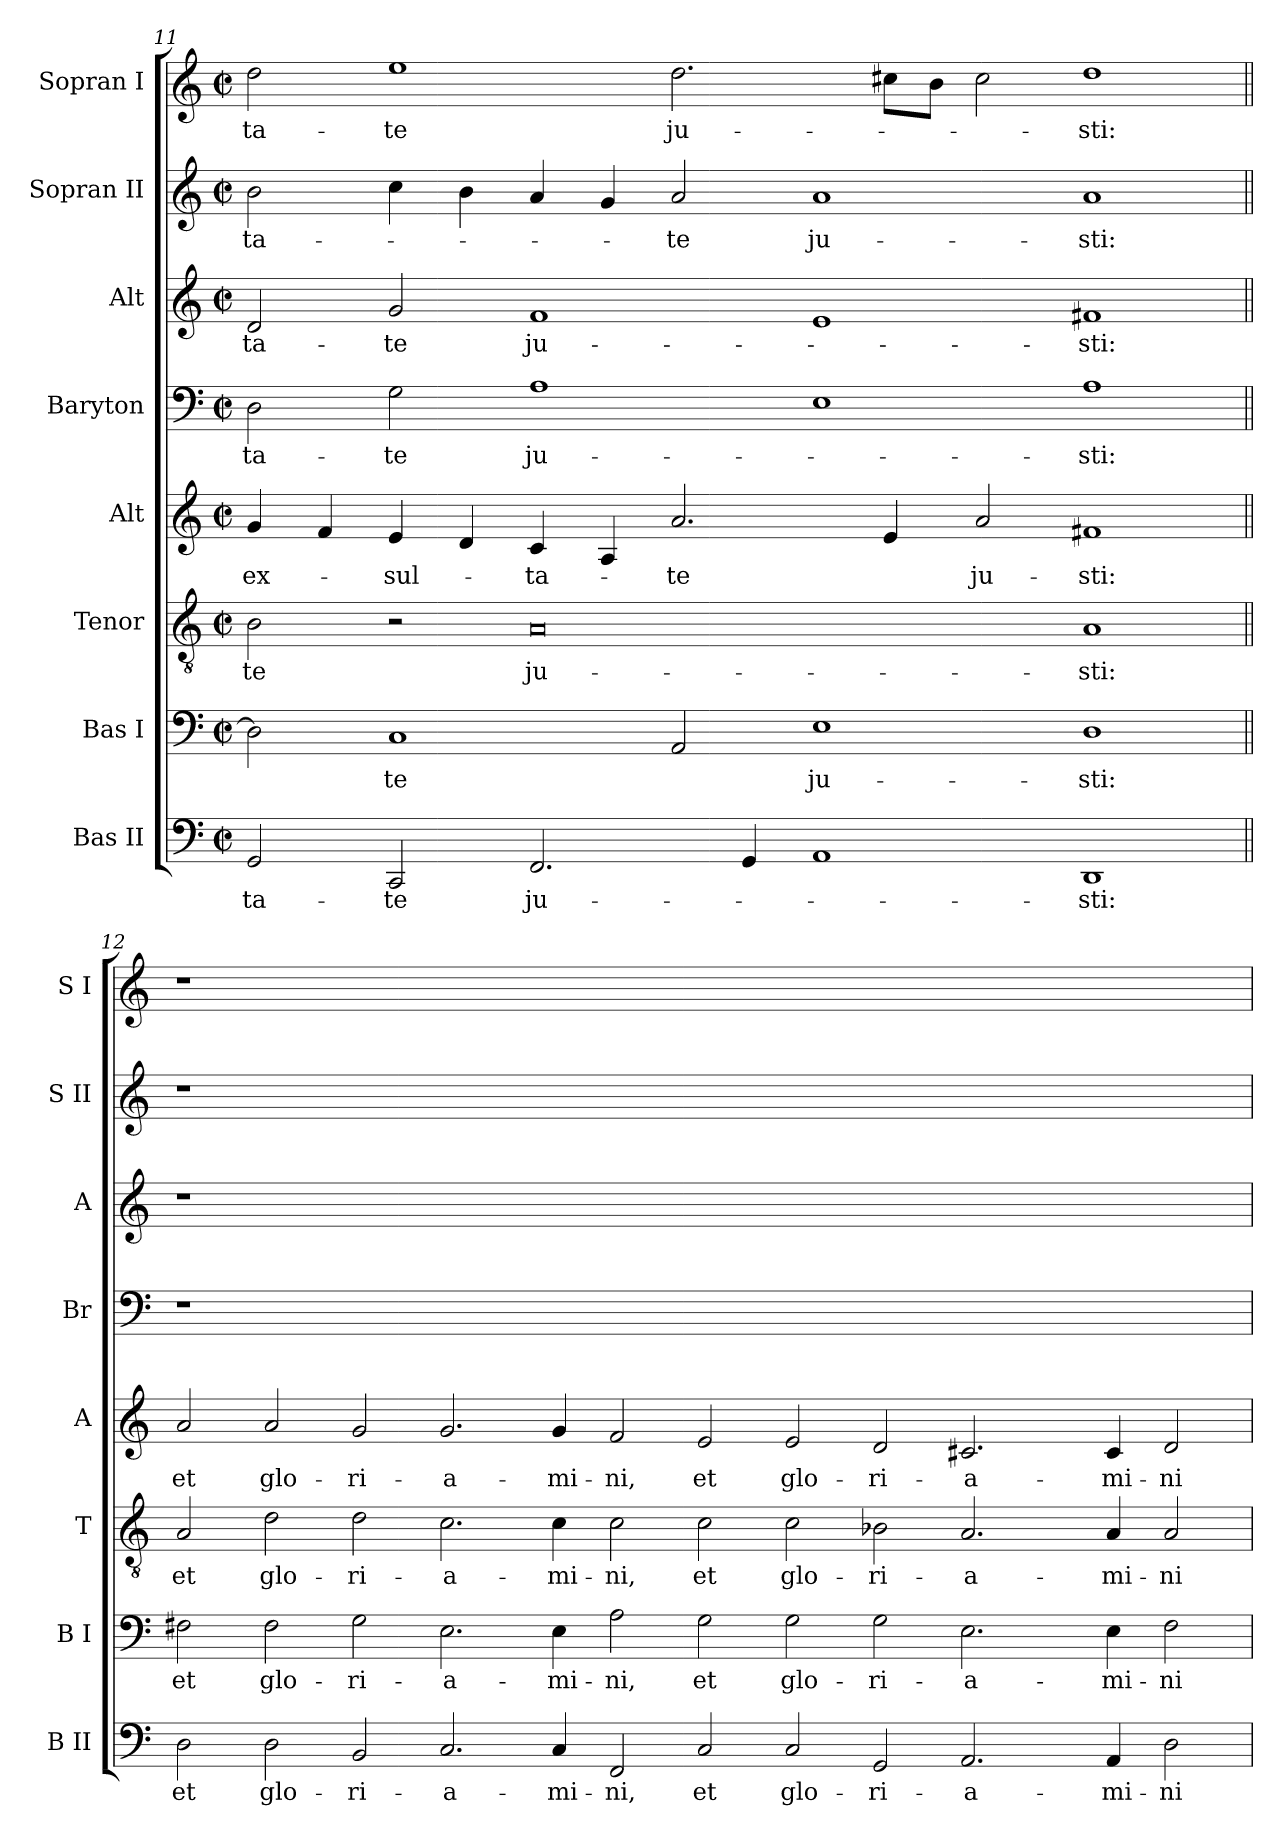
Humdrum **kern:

**kern	**text	**kern	**text	**kern	**text	**kern	**text	**kern	**text	**kern	**text	**kern	**text	**kern	**text
*part8	*part8	*part7	*part7	*part6	*part6	*part5	*part5	*part4	*part4	*part3	*part3	*part2	*part2	*part1	*part1
*staff8	*staff8	*staff7	*staff7	*staff6	*staff6	*staff5	*staff5	*staff4	*staff4	*staff3	*staff3	*staff2	*staff2	*staff1	*staff1
*I"Bas II	*	*I"Bas I	*	*I"Tenor	*	*I"Alt	*	*I"Baryton	*	*I"Alt	*	*I"Sopran II	*	*I"Sopran I	*
*I'B II	*	*I'B I	*	*I'T	*	*I'A	*	*I'Br	*	*I'A	*	*I'S II	*	*I'S I	*
!!LO:PB:g=z
*clefF4	*	*clefF4	*	*clefGv2	*	*clefG2	*	*clefF4	*	*clefG2	*	*clefG2	*	*clefG2	*
*k[]	*	*k[]	*	*k[]	*	*k[]	*	*k[]	*	*k[]	*	*k[]	*	*k[]	*
*C:	*	*C:	*	*C:	*	*C:	*	*C:	*	*C:	*	*C:	*	*C:	*
*M2/2	*	*M2/2	*	*M2/2	*	*M2/2	*	*M2/2	*	*M2/2	*	*M2/2	*	*M2/2	*
*met(c|)	*	*met(c|)	*	*met(c|)	*	*met(c|)	*	*met(c|)	*	*met(c|)	*	*met(c|)	*	*met(c|)	*
=11	=11	=11	=11	=11	=11	=11	=11	=11	=11	=11	=11	=11	=11	=11	=11
!	!LO:LY:b	!	!	!	!LO:LY:b	!	!LO:LY:b	!	!LO:LY:b	!	!LO:LY:b	!	!LO:LY:b	!	!LO:LY:b
2GG/	-ta-	2D\]	.	2B\	-te	4g/	ex-	2D\	-ta-	2d/	-ta-	2b\	-ta-	2dd\	-ta-
.	.	.	.	.	.	4f/	.	.	.	.	.	.	.	.	.
!	!LO:LY:b	!	!LO:LY:b	!	!	!	!LO:LY:b	!	!LO:LY:b	!	!LO:LY:b	!	!	!	!LO:LY:b
2CC/	-te	1C	-te	2r	.	4e/	-sul-	2G\	-te	2g/	-te	4cc\	.	1ee	-te
.	.	.	.	.	.	4d/	.	.	.	.	.	4b\	.	.	.
!	!LO:LY:b	!	!	!	!LO:LY:b	!	!LO:LY:b	!	!LO:LY:b	!	!LO:LY:b	!	!	!	!
2.FF/	ju-	.	.	0A	ju-	4c/	-ta-	1A	ju-	1f	ju-	4a/	.	.	.
.	.	.	.	.	.	4A/	.	.	.	.	.	4g/	.	.	.
!	!	!	!	!	!	!	!LO:LY:b	!	!	!	!	!	!LO:LY:b	!	!LO:LY:b
.	.	2AA/	.	.	.	2.a/	-te	.	.	.	.	2a/	-te	2.dd\	ju-
4GG/	.	.	.	.	.	.	.	.	.	.	.	.	.	.	.
!	!	!	!LO:LY:b	!	!	!	!	!	!	!	!	!	!LO:LY:b	!	!
1AA	.	1E	ju-	.	.	.	.	1E	.	1e	.	1a	ju-	.	.
.	.	.	.	.	.	4e/	.	.	.	.	.	.	.	8cc#X\L	.
.	.	.	.	.	.	.	.	.	.	.	.	.	.	8b\J	.
!	!	!	!	!	!	!	!LO:LY:b	!	!	!	!	!	!	!	!
.	.	.	.	.	.	2a/	ju-	.	.	.	.	.	.	2cc#\	.
!	!LO:LY:b	!	!LO:LY:b	!	!LO:LY:b	!	!LO:LY:b	!	!LO:LY:b	!	!LO:LY:b	!	!LO:LY:b	!	!LO:LY:b
1DD	-sti:	1D	-sti:	1A	-sti:	1f#X	-sti:	1A	-sti:	1f#X	-sti:	1a	-sti:	1dd	-sti:
=12||	=12||	=12||	=12||	=12||	=12||	=12||	=12||	=12||	=12||	=12||	=12||	=12||	=12||	=12||	=12||
!	!LO:LY:b	!	!LO:LY:b	!	!LO:LY:b	!	!LO:LY:b	!	!	!	!	!	!	!	!
2D\	et	2F#X\	et	2A/	et	2a/	et	1r	.	1r	.	1r	.	1r	.
!	!LO:LY:b	!	!LO:LY:b	!	!LO:LY:b	!	!LO:LY:b	!	!	!	!	!	!	!	!
2D\	glo-	2F#\	glo-	2d\	glo-	2a/	glo-	.	.	.	.	.	.	.	.
!	!LO:LY:b	!	!LO:LY:b	!	!LO:LY:b	!	!LO:LY:b	!	!	!	!	!	!	!	!
2BB/	-ri-	2G\	-ri-	2d\	-ri-	2g/	-ri-	00ryy	.	00ryy	.	00ryy	.	00ryy	.
!	!LO:LY:b	!	!LO:LY:b	!	!LO:LY:b	!	!LO:LY:b	!	!	!	!	!	!	!	!
2.C/	-a-	2.E\	-a-	2.c\	-a-	2.g/	-a-	.	.	.	.	.	.	.	.
!	!LO:LY:b	!	!LO:LY:b	!	!LO:LY:b	!	!LO:LY:b	!	!	!	!	!	!	!	!
4C/	-mi-	4E\	-mi-	4c\	-mi-	4g/	-mi-	.	.	.	.	.	.	.	.
!	!LO:LY:b	!	!LO:LY:b	!	!LO:LY:b	!	!LO:LY:b	!	!	!	!	!	!	!	!
2FF/	-ni,	2A\	-ni,	2c\	-ni,	2f/	-ni,	.	.	.	.	.	.	.	.
!	!LO:LY:b	!	!LO:LY:b	!	!LO:LY:b	!	!LO:LY:b	!	!	!	!	!	!	!	!
2C/	et	2G\	et	2c\	et	2e/	et	.	.	.	.	.	.	.	.
!	!LO:LY:b	!	!LO:LY:b	!	!LO:LY:b	!	!LO:LY:b	!	!	!	!	!	!	!	!
2C/	glo-	2G\	glo-	2c\	glo-	2e/	glo-	.	.	.	.	.	.	.	.
!	!LO:LY:b	!	!LO:LY:b	!	!LO:LY:b	!	!LO:LY:b	!	!	!	!	!	!	!	!
2GG/	-ri-	2G\	-ri-	2B-X\	-ri-	2d/	-ri-	.	.	.	.	.	.	.	.
!	!LO:LY:b	!	!LO:LY:b	!	!LO:LY:b	!	!LO:LY:b	!	!	!	!	!	!	!	!
2.AA/	-a-	2.E\	-a-	2.A/	-a-	2.c#X/	-a-	.	.	.	.	.	.	.	.
.	.	.	.	.	.	.	.	1ryy	.	1ryy	.	1ryy	.	1ryy	.
!	!LO:LY:b	!	!LO:LY:b	!	!LO:LY:b	!	!LO:LY:b	!	!	!	!	!	!	!	!
4AA/	-mi-	4E\	-mi-	4A/	-mi-	4c#/	-mi-	.	.	.	.	.	.	.	.
!	!LO:LY:b	!	!LO:LY:b	!	!LO:LY:b	!	!LO:LY:b	!	!	!	!	!	!	!	!
2D\	-ni	2F#\	-ni	2A/	-ni	2d/	-ni	.	.	.	.	.	.	.	.
=	=	=	=	=	=	=	=	=	=	=	=	=	=	=	=
*-	*-	*-	*-	*-	*-	*-	*-	*-	*-	*-	*-	*-	*-	*-	*-
